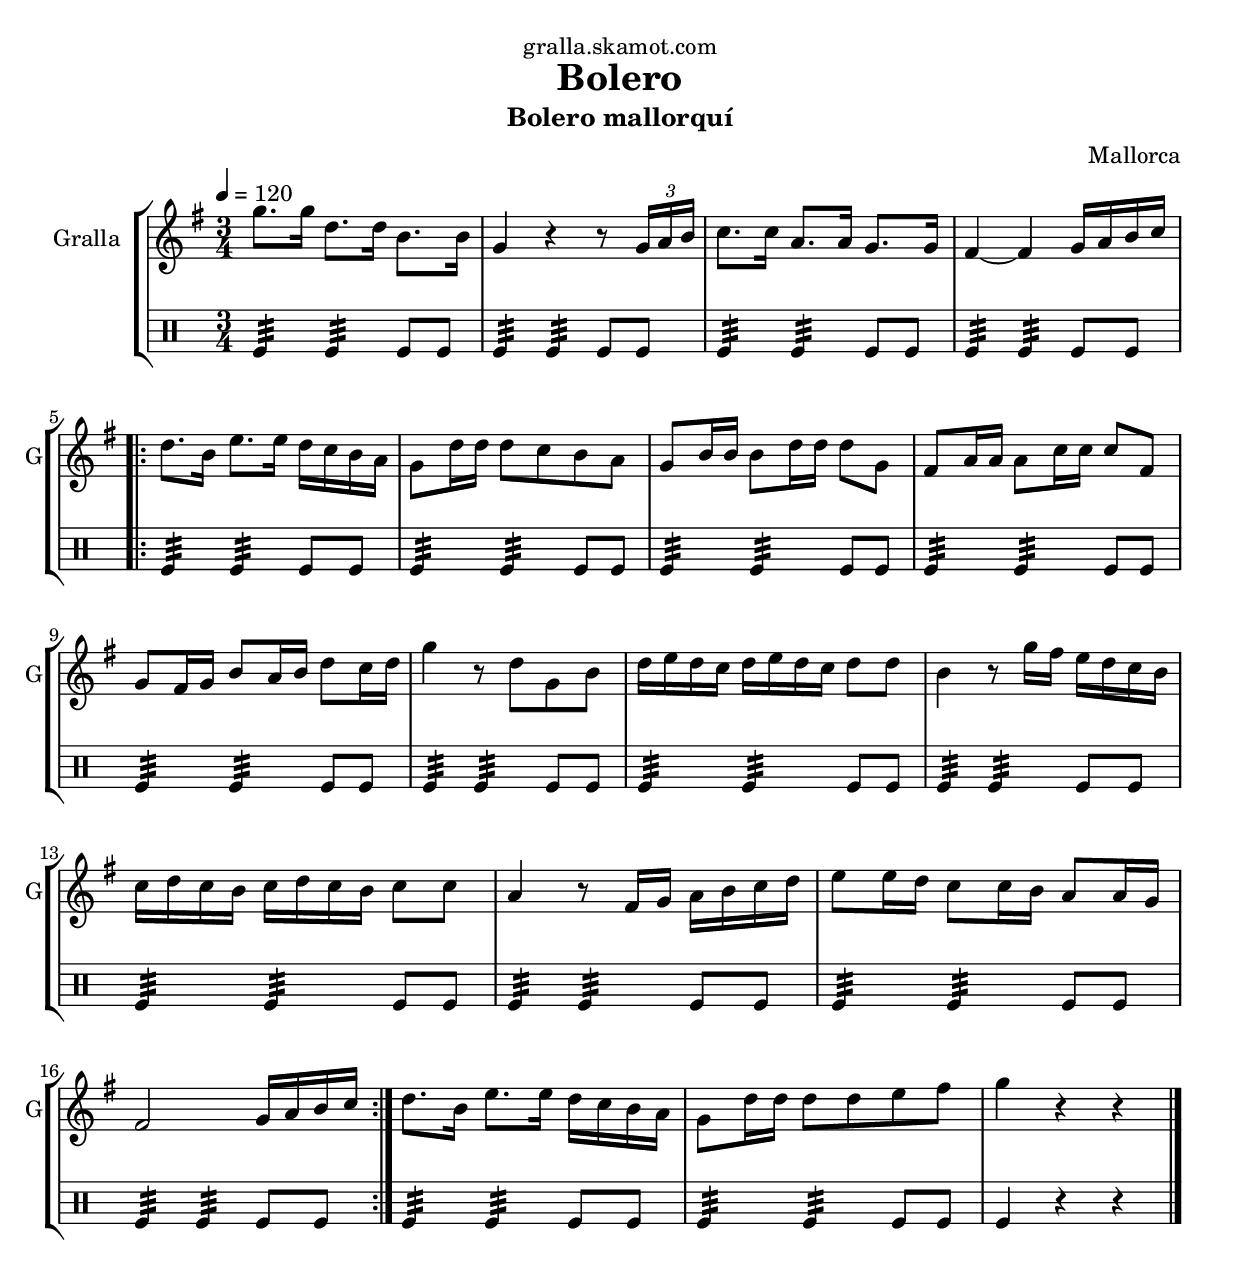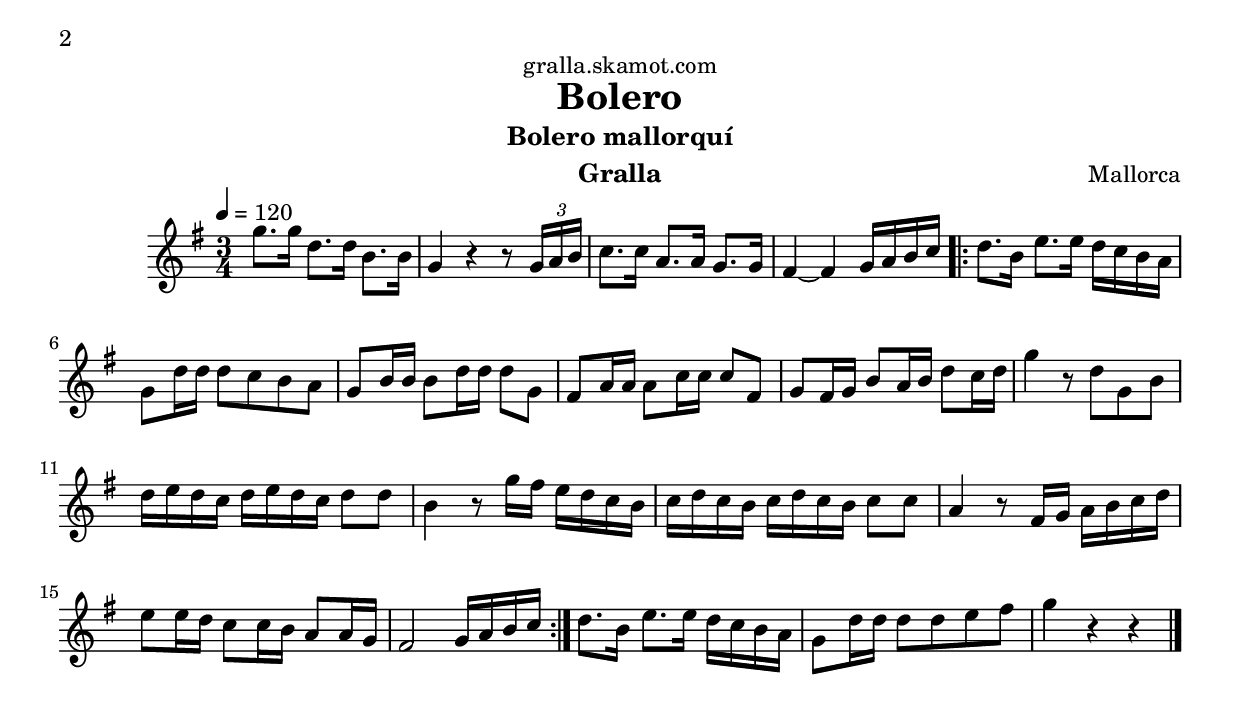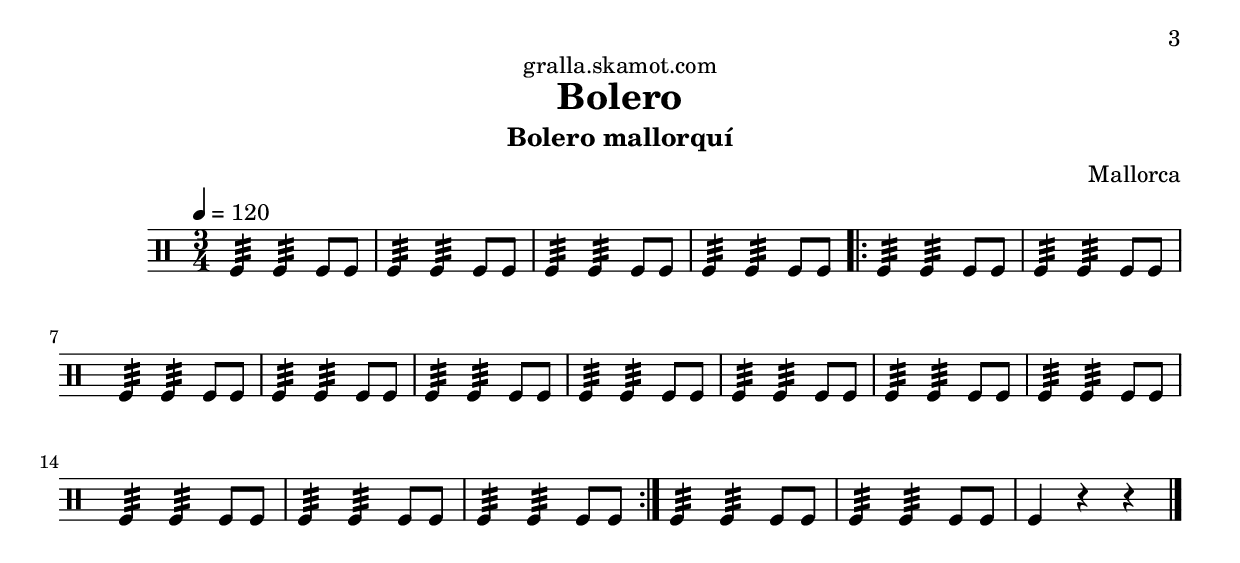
\version "2.16.2"

\header {
  dedication="gralla.skamot.com"
  title="Bolero"
  subtitle="Bolero mallorquí"
  subsubtitle=""
  poet=""
  meter=""
  piece=""
  composer="Mallorca"
  arranger=""
  opus=""
  instrument=""
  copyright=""
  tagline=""
}

liniaroAa =
\relative g''
{
  \tempo 4=120
  \clef treble
  \key g \major
  \time 3/4
  g8. g16 d8. d16 b8. b16  |
  g4 r r8 \times 2/3 { g16 a b }  |
  c8. c16 a8. a16 g8. g16  |
  fis4 ~ fis g16 a b c  |
  %05
  \repeat volta 2 { d8. b16 e8. e16 d c b a  |
  g8 d'16 d d8 c b a  |
  g8 b16 b b8 d16 d d8 g,  |
  fis8 a16 a a8 c16 c c8 fis,  |
  g8 fis16 g b8 a16 b d8 c16 d  |
  %10
  g4 r8 d g, b  |
  d16 e d c d e d c d8 d  |
  b4 r8 g'16 fis e d c b  |
  c16 d c b c d c b c8 c  |
  a4 r8 fis16 g a b c d  |
  %15
  e8 e16 d c8 c16 b a8 a16 g  |
  fis2 g16 a b c  | }
  d8. b16 e8. e16 d c b a  |
  g8 d'16 d d8 d e fis  |
  g4 r r  \bar "|."
}

liniaroAb =
\drummode
{
  \tempo 4=120
  \time 3/4
  tomfl4:32 tomfl:32 tomfl8 tomfl  |
  tomfl4:32 tomfl:32 tomfl8 tomfl  |
  tomfl4:32 tomfl:32 tomfl8 tomfl  |
  tomfl4:32 tomfl:32 tomfl8 tomfl  |
  %05
  \repeat volta 2 { tomfl4:32 tomfl:32 tomfl8 tomfl  |
  tomfl4:32 tomfl:32 tomfl8 tomfl  |
  tomfl4:32 tomfl:32 tomfl8 tomfl  |
  tomfl4:32 tomfl:32 tomfl8 tomfl  |
  tomfl4:32 tomfl:32 tomfl8 tomfl  |
  %10
  tomfl4:32 tomfl:32 tomfl8 tomfl  |
  tomfl4:32 tomfl:32 tomfl8 tomfl  |
  tomfl4:32 tomfl:32 tomfl8 tomfl  |
  tomfl4:32 tomfl:32 tomfl8 tomfl  |
  tomfl4:32 tomfl:32 tomfl8 tomfl  |
  %15
  tomfl4:32 tomfl:32 tomfl8 tomfl  |
  tomfl4:32 tomfl:32 tomfl8 tomfl  | }
  tomfl4:32 tomfl:32 tomfl8 tomfl  |
  tomfl4:32 tomfl:32 tomfl8 tomfl  |
  tomfl4 r r  \bar "|."
}

\bookpart {
  \score {
    \new StaffGroup {
      \override Score.RehearsalMark #'self-alignment-X = #LEFT
      <<
        \new Staff \with {instrumentName = #"Gralla" shortInstrumentName = #"G"} \liniaroAa
        \new DrumStaff \with {instrumentName = #"" shortInstrumentName = #" "} \liniaroAb
      >>
    }
    \layout {}
  }
  \score { \unfoldRepeats
    \new StaffGroup {
      \override Score.RehearsalMark #'self-alignment-X = #LEFT
      <<
        \new Staff \with {instrumentName = #"Gralla" shortInstrumentName = #"G"} \liniaroAa
        \new DrumStaff \with {instrumentName = #"" shortInstrumentName = #" "} \liniaroAb
      >>
    }
    \midi {
      \set Staff.midiInstrument = "oboe"
      \set DrumStaff.midiInstrument = "drums"
    }
  }
}

\bookpart {
  \header {instrument="Gralla"}
  \score {
    \new StaffGroup {
      \override Score.RehearsalMark #'self-alignment-X = #LEFT
      <<
        \new Staff \liniaroAa
      >>
    }
    \layout {}
  }
  \score { \unfoldRepeats
    \new StaffGroup {
      \override Score.RehearsalMark #'self-alignment-X = #LEFT
      <<
        \new Staff \liniaroAa
      >>
    }
    \midi {
      \set Staff.midiInstrument = "oboe"
      \set DrumStaff.midiInstrument = "drums"
    }
  }
}

\bookpart {
  \header {instrument=""}
  \score {
    \new StaffGroup {
      \override Score.RehearsalMark #'self-alignment-X = #LEFT
      <<
        \new DrumStaff \liniaroAb
      >>
    }
    \layout {}
  }
  \score { \unfoldRepeats
    \new StaffGroup {
      \override Score.RehearsalMark #'self-alignment-X = #LEFT
      <<
        \new DrumStaff \liniaroAb
      >>
    }
    \midi {
      \set Staff.midiInstrument = "oboe"
      \set DrumStaff.midiInstrument = "drums"
    }
  }
}

